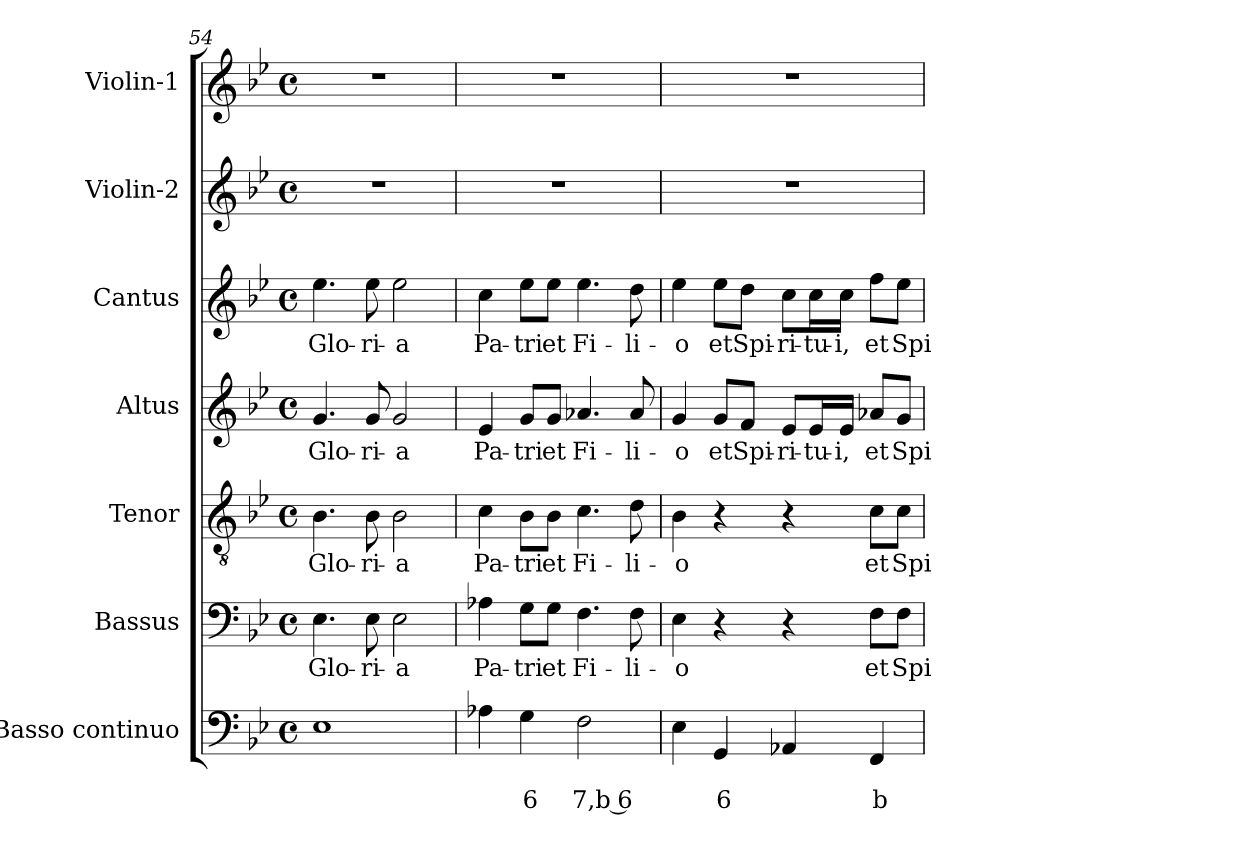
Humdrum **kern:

**kern	**text	**text	**kern	**text	**kern	**text	**kern	**text	**kern	**text	**kern	**kern
*part7	*part7	*part7	*part6	*part6	*part5	*part5	*part4	*part4	*part3	*part3	*part2	*part1
*staff7	*staff7	*staff7	*staff6	*staff6	*staff5	*staff5	*staff4	*staff4	*staff3	*staff3	*staff2	*staff1
*I"Basso continuo	*	*	*I"Bassus	*	*I"Tenor	*	*I"Altus	*	*I"Cantus	*	*I"Violin-2	*I"Violin-1
*I'BC	*	*	*I'B	*	*I'T	*	*I'A	*	*I'C	*	*I'Vi2	*I'Vi1
!!LO:PB:g=z
*clefF4	*	*	*clefF4	*	*clefGv2	*	*clefG2	*	*clefG2	*	*clefG2	*clefG2
*k[b-e-]	*	*	*k[b-e-]	*	*k[b-e-]	*	*k[b-e-]	*	*k[b-e-]	*	*k[b-e-]	*k[b-e-]
*B-:	*	*	*B-:	*	*B-:	*	*B-:	*	*B-:	*	*B-:	*B-:
*M4/4	*	*	*M4/4	*	*M4/4	*	*M4/4	*	*M4/4	*	*M4/4	*M4/4
*met(c)	*	*	*met(c)	*	*met(c)	*	*met(c)	*	*met(c)	*	*met(c)	*met(c)
=54	=54	=54	=54	=54	=54	=54	=54	=54	=54	=54	=54	=54
!	!	!	!	!LO:LY:b	!	!	!	!	!	!	!	!
!	!	!	!	!	!	!LO:LY:b	!	!	!	!	!	!
!	!	!	!	!	!	!	!	!LO:LY:b	!	!	!	!
!	!	!	!	!	!	!	!	!	!	!LO:LY:b	!	!
1E-	.	.	4.E-\	Glo-	4.B-\	Glo-	4.g/	Glo-	4.ee-\	Glo-	1r	1r
!	!	!	!	!LO:LY:b	!	!	!	!	!	!	!	!
!	!	!	!	!	!	!LO:LY:b	!	!	!	!	!	!
!	!	!	!	!	!	!	!	!LO:LY:b	!	!	!	!
!	!	!	!	!	!	!	!	!	!	!LO:LY:b	!	!
.	.	.	8E-\	-ri-	8B-\	-ri-	8g/	-ri-	8ee-\	-ri-	.	.
!	!	!	!	!LO:LY:b	!	!	!	!	!	!	!	!
!	!	!	!	!	!	!LO:LY:b	!	!	!	!	!	!
!	!	!	!	!	!	!	!	!LO:LY:b	!	!	!	!
!	!	!	!	!	!	!	!	!	!	!LO:LY:b	!	!
.	.	.	2E-\	-a	2B-\	-a	2g/	-a	2ee-\	-a	.	.
=55	=55	=55	=55	=55	=55	=55	=55	=55	=55	=55	=55	=55
!	!	!	!	!LO:LY:b	!	!	!	!	!	!	!	!
!	!	!	!	!	!	!LO:LY:b	!	!	!	!	!	!
!	!	!	!	!	!	!	!	!LO:LY:b	!	!	!	!
!	!	!	!	!	!	!	!	!	!	!LO:LY:b	!	!
4A-X\	.	.	4A-X\	Pa-	4c\	Pa-	4e-/	Pa-	4cc\	Pa-	1r	1r
!	!	!LO:LY:b	!	!	!	!	!	!	!	!	!	!
!	!	!	!	!LO:LY:b	!	!	!	!	!	!	!	!
!	!	!	!	!	!	!LO:LY:b	!	!	!	!	!	!
!	!	!	!	!	!	!	!	!LO:LY:b	!	!	!	!
!	!	!	!	!	!	!	!	!	!	!LO:LY:b	!	!
4G\	.	6	8G\L	-tri	8B-\L	-tri	8g/L	-tri	8ee-\L	-tri	.	.
!	!	!	!	!LO:LY:b	!	!	!	!	!	!	!	!
!	!	!	!	!	!	!LO:LY:b	!	!	!	!	!	!
!	!	!	!	!	!	!	!	!LO:LY:b	!	!	!	!
!	!	!	!	!	!	!	!	!	!	!LO:LY:b	!	!
.	.	.	8G\J	et	8B-\J	et	8g/J	et	8ee-\J	et	.	.
!	!	!LO:LY:b	!	!	!	!	!	!	!	!	!	!
!	!	!	!	!LO:LY:b	!	!	!	!	!	!	!	!
!	!	!	!	!	!	!LO:LY:b	!	!	!	!	!	!
!	!	!	!	!	!	!	!	!LO:LY:b	!	!	!	!
!	!	!	!	!	!	!	!	!	!	!LO:LY:b	!	!
2F\	.	7,b 6	4.F\	Fi-	4.c\	Fi-	4.a-X/	Fi-	4.ee-\	Fi-	.	.
!	!	!	!	!LO:LY:b	!	!	!	!	!	!	!	!
!	!	!	!	!	!	!LO:LY:b	!	!	!	!	!	!
!	!	!	!	!	!	!	!	!LO:LY:b	!	!	!	!
!	!	!	!	!	!	!	!	!	!	!LO:LY:b	!	!
.	.	.	8F\	-li-	8d\	-li-	8a-/	-li-	8dd\	-li-	.	.
=56	=56	=56	=56	=56	=56	=56	=56	=56	=56	=56	=56	=56
!	!	!	!	!LO:LY:b	!	!	!	!	!	!	!	!
!	!	!	!	!	!	!LO:LY:b	!	!	!	!	!	!
!	!	!	!	!	!	!	!	!LO:LY:b	!	!	!	!
!	!	!	!	!	!	!	!	!	!	!LO:LY:b	!	!
4E-\	.	.	4E-\	-o	4B-\	-o	4g/	-o	4ee-\	-o	1r	1r
!	!	!LO:LY:b	!	!	!	!	!	!	!	!	!	!
!	!	!	!	!	!	!	!	!LO:LY:b	!	!	!	!
!	!	!	!	!	!	!	!	!	!	!LO:LY:b	!	!
4GG/	.	6	4r	.	4r	.	8g/L	et	8ee-\L	et	.	.
!	!	!	!	!	!	!	!	!LO:LY:b	!	!	!	!
!	!	!	!	!	!	!	!	!	!	!LO:LY:b	!	!
.	.	.	.	.	.	.	8f/J	Spi-	8dd\J	Spi-	.	.
!	!	!	!	!	!	!	!	!LO:LY:b	!	!	!	!
!	!	!	!	!	!	!	!	!	!	!LO:LY:b	!	!
4AA-X/	.	.	4r	.	4r	.	8e-/L	-ri-	8cc\L	-ri-	.	.
!	!	!	!	!	!	!	!	!LO:LY:b	!	!	!	!
!	!	!	!	!	!	!	!	!	!	!LO:LY:b	!	!
.	.	.	.	.	.	.	16e-/L	-tu-	16cc\L	-tu-	.	.
!	!	!	!	!	!	!	!	!LO:LY:b	!	!	!	!
!	!	!	!	!	!	!	!	!	!	!LO:LY:b	!	!
.	.	.	.	.	.	.	16e-/JJ	-i,	16cc\JJ	-i,	.	.
!	!	!LO:LY:b	!	!	!	!	!	!	!	!	!	!
!	!	!	!	!LO:LY:b	!	!	!	!	!	!	!	!
!	!	!	!	!	!	!LO:LY:b	!	!	!	!	!	!
!	!	!	!	!	!	!	!	!LO:LY:b	!	!	!	!
!	!	!	!	!	!	!	!	!	!	!LO:LY:b	!	!
4FF/	.	b	8F\L	et	8c\L	et	8a-X/L	et	8ff\L	et	.	.
!	!	!	!	!LO:LY:b	!	!	!	!	!	!	!	!
!	!	!	!	!	!	!LO:LY:b	!	!	!	!	!	!
!	!	!	!	!	!	!	!	!LO:LY:b	!	!	!	!
!	!	!	!	!	!	!	!	!	!	!LO:LY:b	!	!
.	.	.	8F\J	Spi-	8c\J	Spi-	8g/J	Spi-	8ee-\J	Spi-	.	.
=	=	=	=	=	=	=	=	=	=	=	=	=
*-	*-	*-	*-	*-	*-	*-	*-	*-	*-	*-	*-	*-
